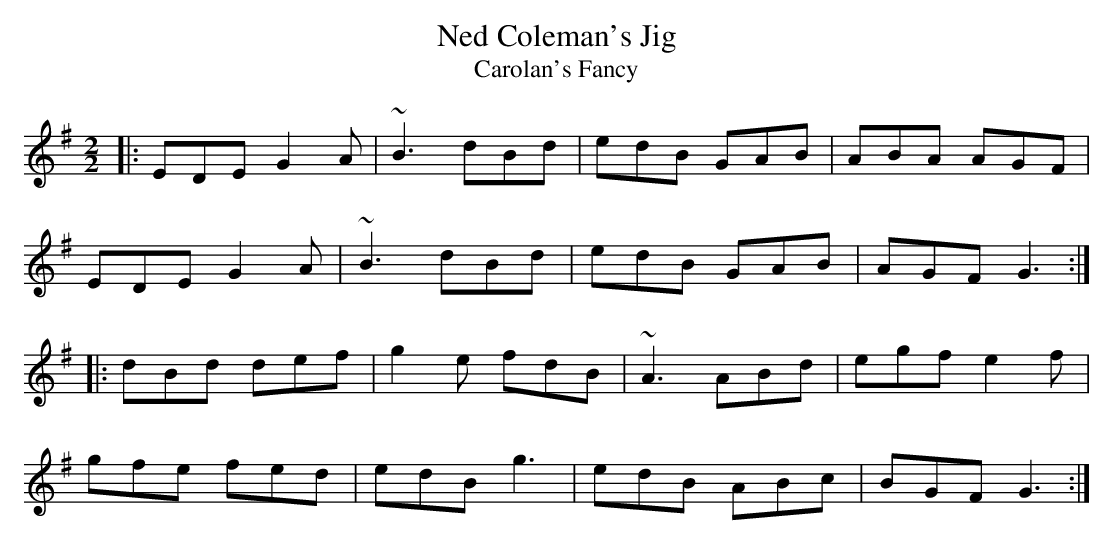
X:1
T: Ned Coleman's Jig
T: Carolan's Fancy
M: 2/2
L: 1/8
K: G
|: EDE G2A | ~B3 dBd | edB GAB | ABA AGF |
   EDE G2A | ~B3 dBd | edB GAB | AGF G3 :|
|: dBd def | g2e fdB | ~A3 ABd | egf e2f |
   gfe fed | edB g3  | edB ABc | BGF G3 :|
